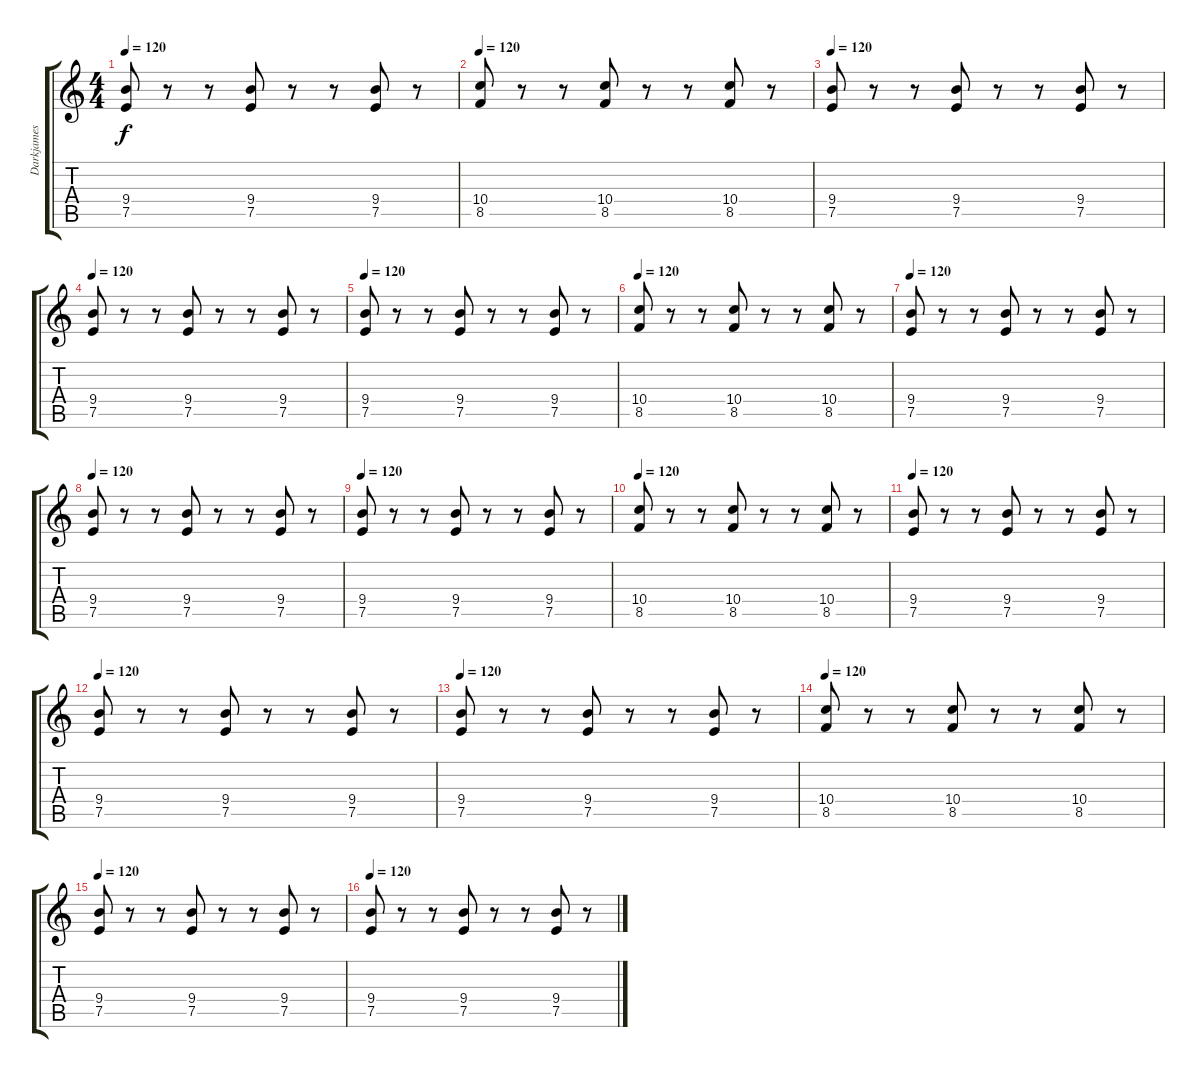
\track ("Darkjames guitarra distorsionada" "Darkjames ") {instrument distortionguitar}
\staff {score tabs}
\tuning (E4 B3 G3 D3 A2 E2) {hide}
\ts (4 4)
\tempo 120
\clef g2
\ks c
(9.4 7.5).8{dy f} r.8 r.8 (9.4 7.5).8 r.8 r.8 (9.4 7.5).8 r.8 |
\tempo 120
(10.4 8.5).8 r.8 r.8 (10.4 8.5).8 r.8 r.8 (10.4 8.5).8 r.8 |
\tempo 120
(9.4 7.5).8 r.8 r.8 (9.4 7.5).8 r.8 r.8 (9.4 7.5).8 r.8 |
\tempo 120
(9.4 7.5).8 r.8 r.8 (9.4 7.5).8 r.8 r.8 (9.4 7.5).8 r.8 |
\tempo 120
(9.4 7.5).8 r.8 r.8 (9.4 7.5).8 r.8 r.8 (9.4 7.5).8 r.8 |
\tempo 120
(10.4 8.5).8 r.8 r.8 (10.4 8.5).8 r.8 r.8 (10.4 8.5).8 r.8 |
\tempo 120
(9.4 7.5).8 r.8 r.8 (9.4 7.5).8 r.8 r.8 (9.4 7.5).8 r.8 |
\tempo 120
(9.4 7.5).8 r.8 r.8 (9.4 7.5).8 r.8 r.8 (9.4 7.5).8 r.8 |
\tempo 120
(9.4 7.5).8 r.8 r.8 (9.4 7.5).8 r.8 r.8 (9.4 7.5).8 r.8 |
\tempo 120
(10.4 8.5).8 r.8 r.8 (10.4 8.5).8 r.8 r.8 (10.4 8.5).8 r.8 |
\tempo 120
(9.4 7.5).8 r.8 r.8 (9.4 7.5).8 r.8 r.8 (9.4 7.5).8 r.8 |
\tempo 120
(9.4 7.5).8 r.8 r.8 (9.4 7.5).8 r.8 r.8 (9.4 7.5).8 r.8 |
\tempo 120
(9.4 7.5).8 r.8 r.8 (9.4 7.5).8 r.8 r.8 (9.4 7.5).8 r.8 |
\tempo 120
(10.4 8.5).8 r.8 r.8 (10.4 8.5).8 r.8 r.8 (10.4 8.5).8 r.8 |
\tempo 120
(9.4 7.5).8 r.8 r.8 (9.4 7.5).8 r.8 r.8 (9.4 7.5).8 r.8 |
\tempo 120
(9.4 7.5).8 r.8 r.8 (9.4 7.5).8 r.8 r.8 (9.4 7.5).8 r.8
